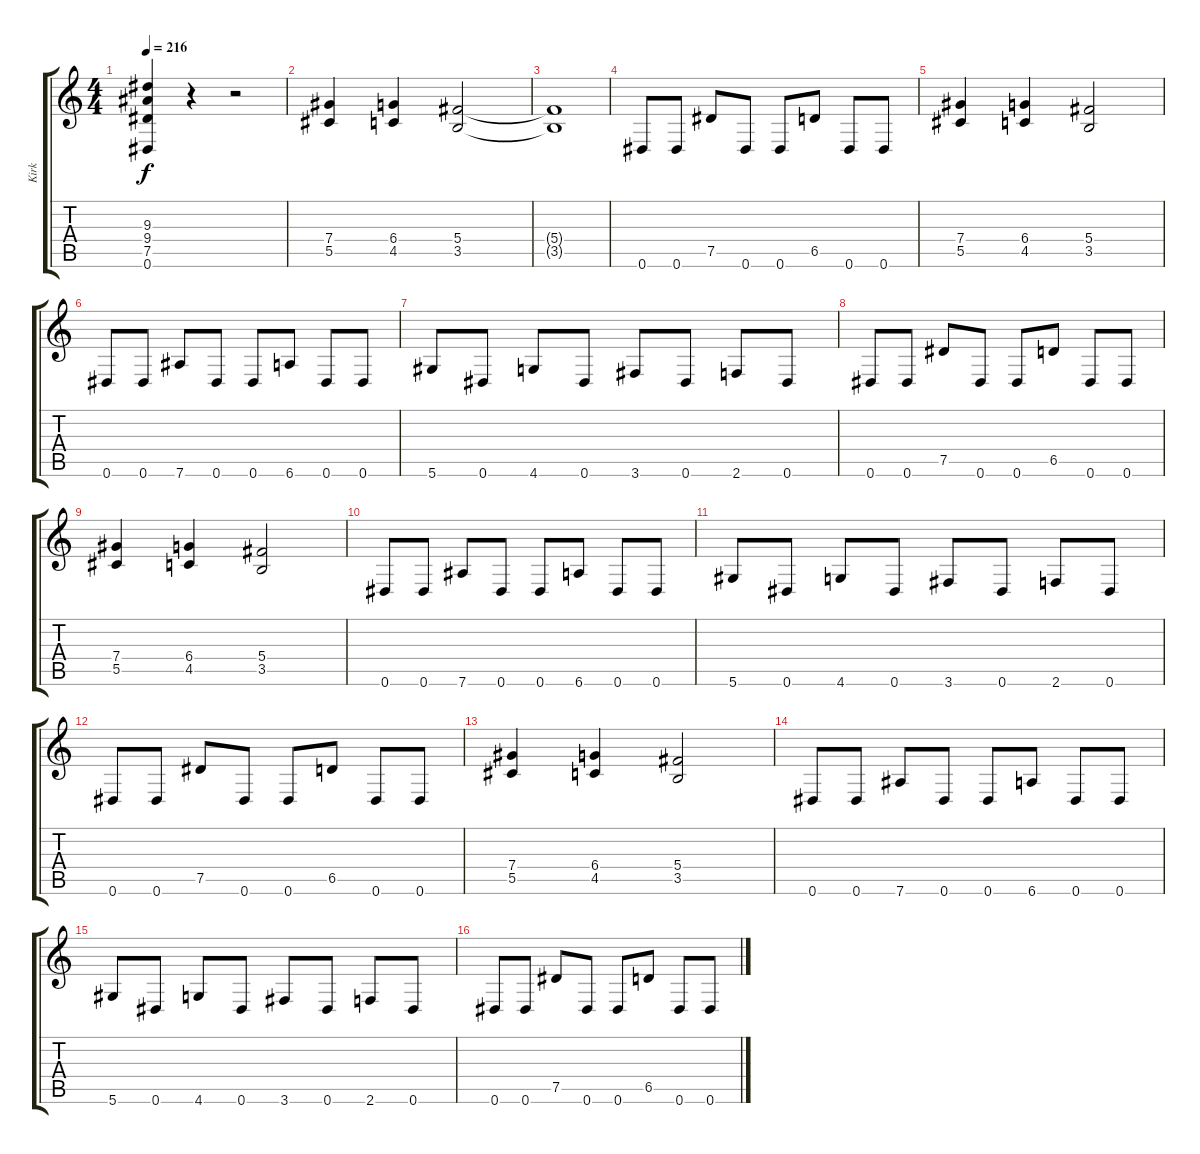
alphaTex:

\track ("Kirk" "Kirk") {instrument distortionguitar}
\staff {score tabs}
\tuning (Eb4 Bb3 Gb3 Db3 Ab2 Eb2) {hide}
\ts (4 4)
\tempo 216
\clef g2
\ks c
(9.3 9.4 7.5 0.6).4{dy f instrument distortionguitar} r.4 r.2 |
(7.4 5.5).4 (6.4 4.5).4 (5.4 3.5).2 |
(5.4{t} 3.5{t}).1 |
0.6.8 0.6.8 7.5.8 0.6.8 0.6.8 6.5.8 0.6.8 0.6.8 |
(7.4 5.5).4 (6.4 4.5).4 (5.4 3.5).2 |
0.6.8 0.6.8 7.6.8 0.6.8 0.6.8 6.6.8 0.6.8 0.6.8 |
5.6.8 0.6.8 4.6.8 0.6.8 3.6.8 0.6.8 2.6.8 0.6.8 |
0.6.8 0.6.8 7.5.8 0.6.8 0.6.8 6.5.8 0.6.8 0.6.8 |
(7.4 5.5).4 (6.4 4.5).4 (5.4 3.5).2 |
0.6.8 0.6.8 7.6.8 0.6.8 0.6.8 6.6.8 0.6.8 0.6.8 |
5.6.8 0.6.8 4.6.8 0.6.8 3.6.8 0.6.8 2.6.8 0.6.8 |
0.6.8 0.6.8 7.5.8 0.6.8 0.6.8 6.5.8 0.6.8 0.6.8 |
(7.4 5.5).4 (6.4 4.5).4 (5.4 3.5).2 |
0.6.8 0.6.8 7.6.8 0.6.8 0.6.8 6.6.8 0.6.8 0.6.8 |
5.6.8 0.6.8 4.6.8 0.6.8 3.6.8 0.6.8 2.6.8 0.6.8 |
0.6.8 0.6.8 7.5.8 0.6.8 0.6.8 6.5.8 0.6.8 0.6.8
